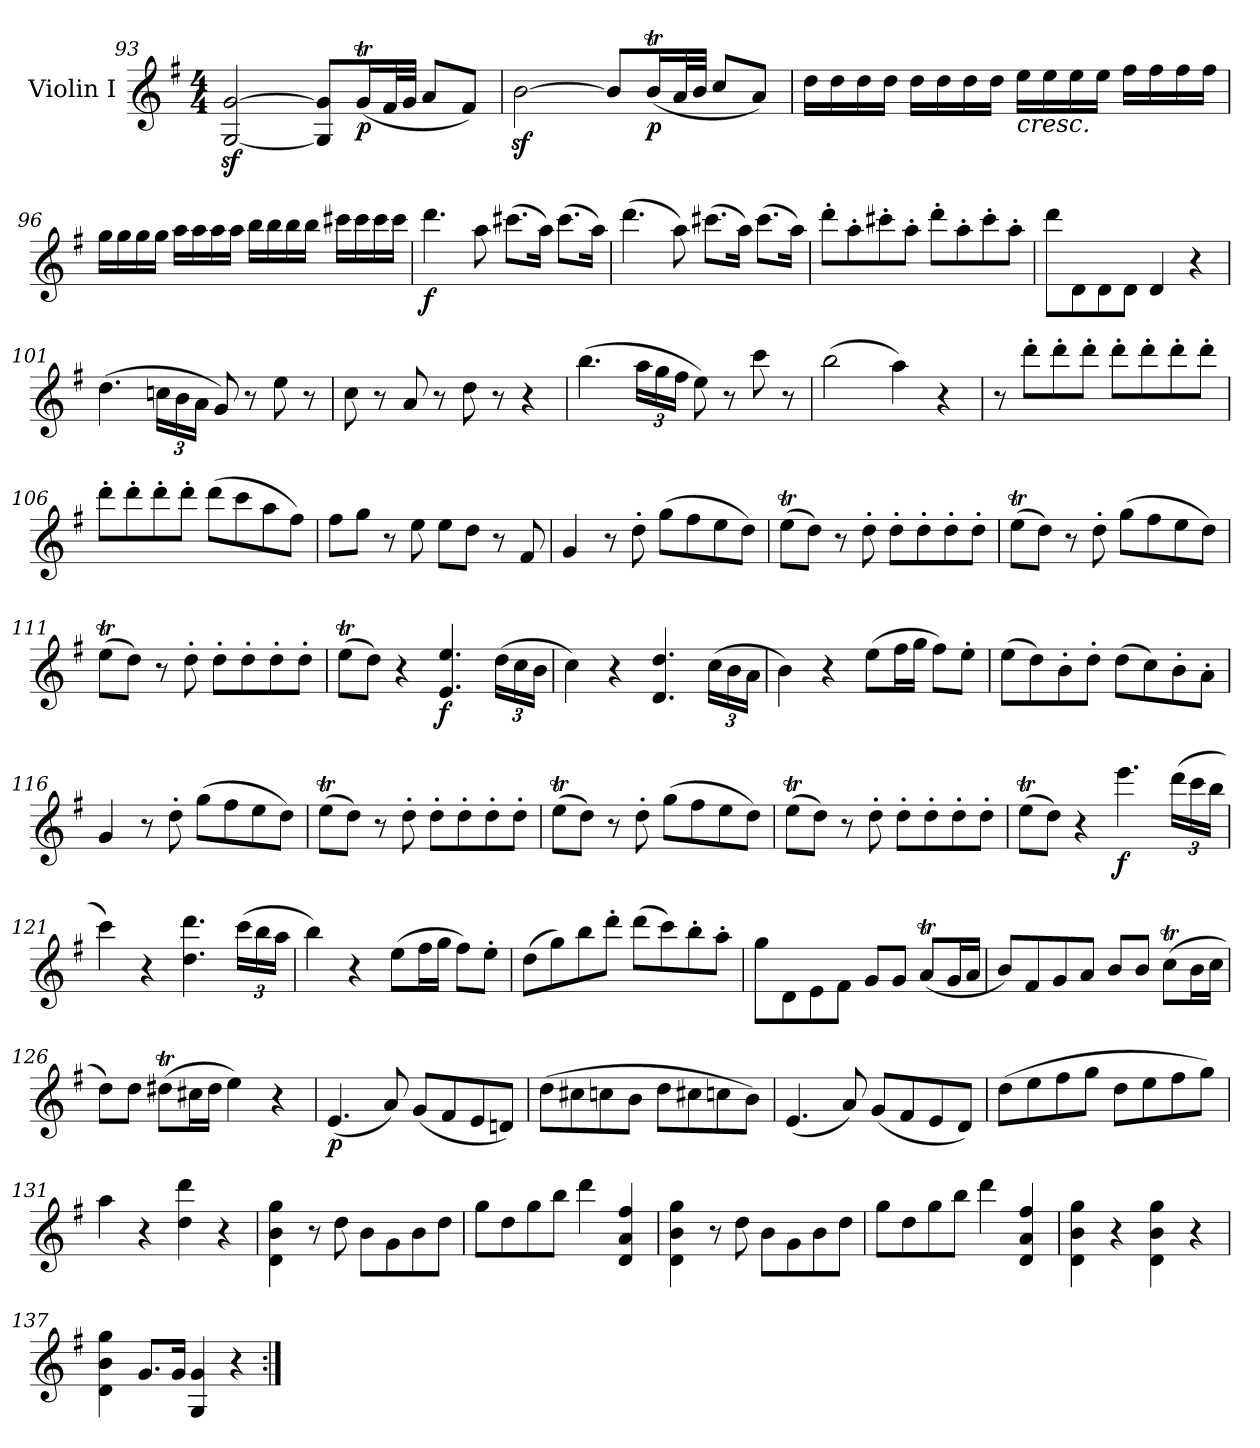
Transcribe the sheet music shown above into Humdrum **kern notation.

**kern	**dynam
*part1	*part1
*staff1	*staff1
*I"Violin I	*
*I'Vln	*
*clefG2	*
*k[f#]	*
*M4/4	*
=93	=93
[2G/z< [2g/z<	.
8G/] 8g/]L	.
!	!LO:DY:b
(<16gT/L	p
32f#/L	.
32g/JJJ	.
8a/L	.
8f#/J)	.
=94	=94
[2bz<\	.
8b/L]	.
!	!LO:DY:b
(<16bt/L	p
32a/L	.
32b/JJJ	.
8cc/L	.
8a/J)	.
!!LO:LB:g=z
=95	=95
16dd\LL	.
16dd\	.
16dd\	.
16dd\JJ	.
16dd\LL	.
16dd\	.
16dd\	.
16dd\JJ	.
!LO:TX:b:i:t=cresc.	!
16ee\LL	.
16ee\	.
16ee\	.
16ee\JJ	.
16ff#\LL	.
16ff#\	.
16ff#\	.
16ff#\JJ	.
=96	=96
16gg\LL	.
16gg\	.
16gg\	.
16gg\JJ	.
16aa\LL	.
16aa\	.
16aa\	.
16aa\JJ	.
16bb\LL	.
16bb\	.
16bb\	.
16bb\JJ	.
16ccc#X\LL	.
16ccc#\	.
16ccc#\	.
16ccc#\JJ	.
=97	=97
!	!LO:DY:b
4.ddd\	f
8aa\	.
(>8.ccc#X\L	.
16aa\Jk)	.
(>8.ccc#\L	.
16aa\Jk)	.
!!LO:LB:g=z
=98	=98
(>4.ddd\	.
8aa\)	.
(>8.ccc#X\L	.
16aa\Jk)	.
(>8.ccc#\L	.
16aa\Jk)	.
=99	=99
8ddd'\L	.
8aa'\	.
8ccc#X'\	.
8aa'\J	.
8ddd'\L	.
8aa'\	.
8ccc#'\	.
8aa'\J	.
=100	=100
8ddd\L	.
8d\	.
8d\	.
8d\J	.
4d/	.
4r	.
=101	=101
(>4.dd\	.
*Xbrackettup	*
24ccn\LL	.
24b\	.
24a\JJ	.
8g/)	.
8r	.
8ee\	.
8r	.
=102	=102
8cc\	.
8r	.
8a/	.
8r	.
8dd\	.
8r	.
4r	.
!!LO:PB:g=z
=103	=103
(>4.bb\	.
24aa\LL	.
24gg\	.
24ff#\JJ	.
8ee\)	.
8r	.
8ccc\	.
8r	.
=104	=104
(>2bb\	.
4aa\)	.
4r	.
=105	=105
8r	.
8ddd'\L	.
8ddd'\	.
8ddd'\J	.
8ddd'\L	.
8ddd'\	.
8ddd'\	.
8ddd'\J	.
=106	=106
8ddd'\L	.
8ddd'\	.
8ddd'\	.
8ddd'\J	.
(>8ddd\L	.
8ccc\	.
8aa\	.
8ff#\J)	.
=107	=107
8ff#\L	.
8gg\J	.
8r	.
8ee\	.
8ee\L	.
8dd\J	.
8r	.
8f#/	.
!!LO:LB:g=z
=108	=108
4g/	.
8r	.
8dd'\	.
(>8gg\L	.
8ff#\	.
8ee\	.
8dd\J)	.
=109	=109
(>8eeT\L	.
8dd\J)	.
8r	.
8dd'\	.
8dd'\L	.
8dd'\	.
8dd'\	.
8dd'\J	.
=110	=110
(>8eeT\L	.
8dd\J)	.
8r	.
8dd'\	.
(>8gg\L	.
8ff#\	.
8ee\	.
8dd\J)	.
=111	=111
(>8eeT\L	.
8dd\J)	.
8r	.
8dd'\	.
8dd'\L	.
8dd'\	.
8dd'\	.
8dd'\J	.
=112	=112
(>8eeT\L	.
8dd\J)	.
4r	.
!	!LO:DY:b
4.e/ 4.ee/	f
(>24dd\LL	.
24cc\	.
24b\JJ	.
=113	=113
4cc\)	.
4r	.
4.d/ 4.dd/	.
(>24cc\LL	.
24b\	.
24a\JJ	.
!!LO:LB:g=z
=114	=114
4b\)	.
4r	.
(>8ee\L	.
16ff#\L	.
16gg\JJ	.
8ff#\L)	.
8ee'\J	.
=115	=115
(>8ee\L	.
8dd\)	.
8b'\	.
8dd'\J	.
(>8dd\L	.
8cc\)	.
8b'\	.
8a'\J	.
=116	=116
4g/	.
8r	.
8dd'\	.
(>8gg\L	.
8ff#\	.
8ee\	.
8dd\J)	.
=117	=117
(>8eeT\L	.
8dd\J)	.
8r	.
8dd'\	.
8dd'\L	.
8dd'\	.
8dd'\	.
8dd'\J	.
=118	=118
(>8eeT\L	.
8dd\J)	.
8r	.
8dd'\	.
(>8gg\L	.
8ff#\	.
8ee\	.
8dd\J)	.
=119	=119
(>8eeT\L	.
8dd\J)	.
8r	.
8dd'\	.
8dd'\L	.
8dd'\	.
8dd'\	.
8dd'\J	.
!!LO:LB:g=z
=120	=120
(>8eeT\L	.
8dd\J)	.
4r	.
!	!LO:DY:b
4.eee\	f
(>24ddd\LL	.
24ccc\	.
24bb\JJ	.
=121	=121
4ccc\)	.
4r	.
4.dd\ 4.ddd\	.
(>24ccc\LL	.
24bb\	.
24aa\JJ	.
=122	=122
4bb\)	.
4r	.
(>8ee\L	.
16ff#\L	.
16gg\JJ	.
8ff#\L)	.
8ee'\J	.
=123	=123
(>8dd\L	.
8gg\)	.
8bb\	.
8ddd'\J	.
(>8ddd\L	.
8ccc\)	.
8bb'\	.
8aa'\J	.
=124	=124
8gg\L	.
8d\	.
8e\	.
8f#\J	.
8g/L	.
8g/J	.
(<8aT/L	.
16g/L	.
16a/JJ	.
!!LO:LB:g=z
=125	=125
8b/L)	.
8f#/	.
8g/	.
8a/J	.
8b/L	.
8b/J	.
(>8ccT\L	.
16b\L	.
16cc\JJ	.
=126	=126
8dd\L)	.
8dd\J	.
(>8dd#Xt\L	.
16cc#X\L	.
16dd#\JJ	.
4ee\)	.
4r	.
=127	=127
!	!LO:DY:b
(<4.e/	p
8a/)	.
(<8g/L	.
8f#/	.
8e/	.
8dn/J)	.
=128	=128
(>8dd\L	.
8cc#X\	.
8ccn\	.
8b\J	.
8dd\L	.
8cc#X\	.
8ccn\	.
8b\J)	.
=129	=129
(<4.e/	.
8a/)	.
(<8g/L	.
8f#/	.
8e/	.
8d/J)	.
!!LO:LB:g=z
=130	=130
(>8dd\L	.
8ee\	.
8ff#\	.
8gg\J	.
8dd\L	.
8ee\	.
8ff#\	.
8gg\J)	.
=131	=131
4aa\	.
4r	.
4dd\ 4ddd\	.
4r	.
=132	=132
4d\ 4b\ 4gg\	.
8r	.
8dd\	.
8b\L	.
8g\	.
8b\	.
8dd\J	.
=133	=133
8gg\L	.
8dd\	.
8gg\	.
8bb\J	.
4ddd\	.
4d/ 4a/ 4ff#/	.
=134	=134
4d\ 4b\ 4gg\	.
8r	.
8dd\	.
8b\L	.
8g\	.
8b\	.
8dd\J	.
=135	=135
8gg\L	.
8dd\	.
8gg\	.
8bb\J	.
4ddd\	.
4d/ 4a/ 4ff#/	.
=136	=136
4d\ 4b\ 4gg\	.
4r	.
4d\ 4b\ 4gg\	.
4r	.
!!LO:LB:g=z
=137	=137
4d\ 4b\ 4gg\	.
8.g/L	.
16g/Jk	.
4G/ 4g/	.
4r	.
=:|!	=:|!
*-	*-
